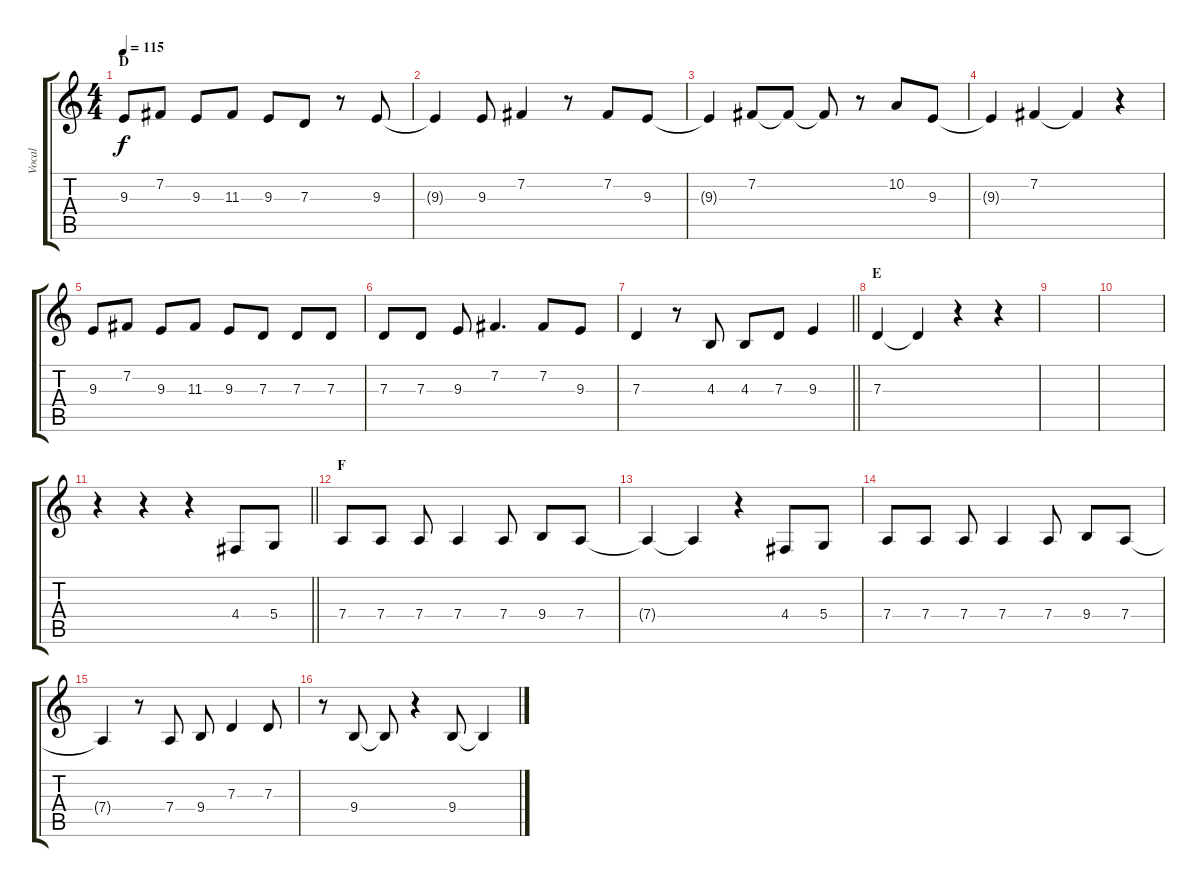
\track ("Vocal" "Vocal") {instrument clarinet}
\staff {score tabs}
\tuning (E4 B3 G3 D3 A2 E2) {hide}
\ts (4 4)
\section ("" "D")
\tempo 115
\clef g2
\ks c
9.3.8{dy f} 7.2.8 9.3.8 11.3.8 9.3.8 7.3.8 r.8 9.3.8 |
9.3{t}.4 9.3.8 7.2.4 r.8 7.2.8 9.3.8 |
9.3{t}.4 7.2.8 7.2{t}.8 7.2{t}.8 r.8 10.2.8 9.3.8 |
9.3{t}.4 7.2.4 7.2{t}.4 r.4 |
9.3.8 7.2.8 9.3.8 11.3.8 9.3.8 7.3.8 7.3.8 7.3.8 |
7.3.8 7.3.8 9.3.8 7.2.4{d} 7.2.8 9.3.8 |
\barLineRight lightlight
7.3.4 r.8 4.3.8 4.3.8 7.3.8 9.3.4 |
\section ("" "E")
7.3.4 7.3{t}.4 r.4 r.4 |
|
|
\barLineRight lightlight
r.4 r.4 r.4 4.4.8 5.4.8 |
\section ("" "F")
7.4.8 7.4.8 7.4.8 7.4.4 7.4.8 9.4.8 7.4.8 |
7.4{t}.4 7.4{t}.4 r.4 4.4.8 5.4.8 |
7.4.8 7.4.8 7.4.8 7.4.4 7.4.8 9.4.8 7.4.8 |
7.4{t}.4 r.8 7.4.8 9.4.8 7.3.4 7.3.8 |
r.8 9.4.8 9.4{t}.8 r.4 9.4.8 9.4{t}.4
